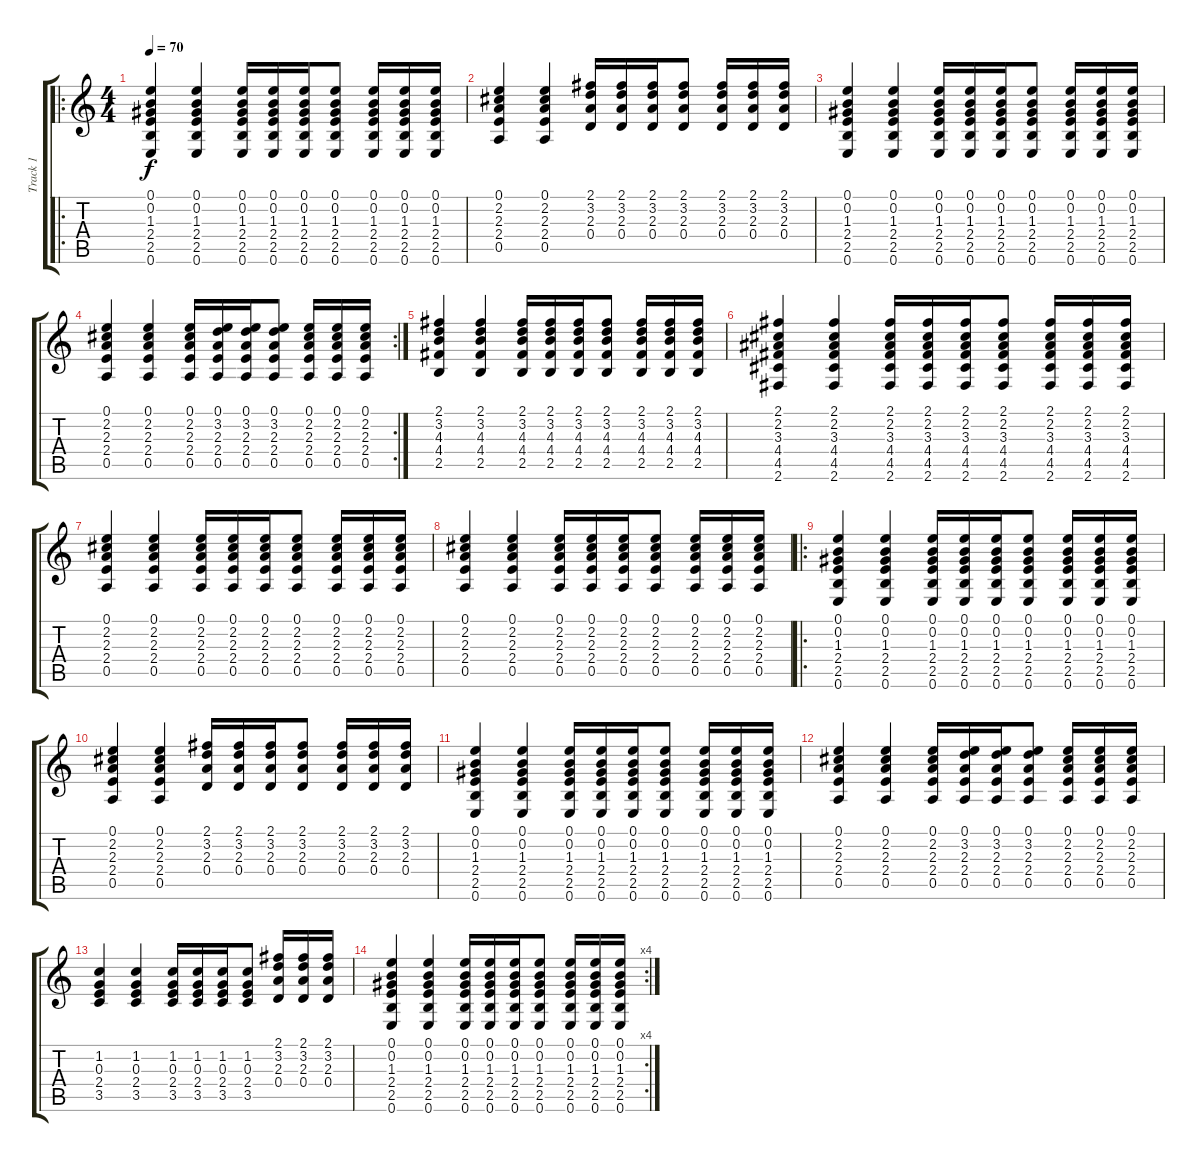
\track ("Track 1" "Track 1") {instrument acousticguitarsteel}
\staff {score tabs}
\tuning (E4 B3 G3 D3 A2 E2) {hide}
\ro
\ts (4 4)
\tempo 70
\clef g2
\ks c
(0.1 0.2 1.3 2.4 2.5 0.6).4{dy f} (0.1 0.2 1.3 2.4 2.5 0.6).4 (0.1 0.2 1.3 2.4 2.5 0.6).16 (0.1 0.2 1.3 2.4 2.5 0.6).16 (0.1 0.2 1.3 2.4 2.5 0.6).16 (0.1 0.2 1.3 2.4 2.5 0.6).8 (0.1 0.2 1.3 2.4 2.5 0.6).16 (0.1 0.2 1.3 2.4 2.5 0.6).16 (0.1 0.2 1.3 2.4 2.5 0.6).16 |
(0.1 2.2 2.3 2.4 0.5).4 (0.1 2.2 2.3 2.4 0.5).4 (2.1 3.2 2.3 0.4).16 (2.1 3.2 2.3 0.4).16 (2.1 3.2 2.3 0.4).16 (2.1 3.2 2.3 0.4).8 (2.1 3.2 2.3 0.4).16 (2.1 3.2 2.3 0.4).16 (2.1 3.2 2.3 0.4).16 |
(0.1 0.2 1.3 2.4 2.5 0.6).4 (0.1 0.2 1.3 2.4 2.5 0.6).4 (0.1 0.2 1.3 2.4 2.5 0.6).16 (0.1 0.2 1.3 2.4 2.5 0.6).16 (0.1 0.2 1.3 2.4 2.5 0.6).16 (0.1 0.2 1.3 2.4 2.5 0.6).8 (0.1 0.2 1.3 2.4 2.5 0.6).16 (0.1 0.2 1.3 2.4 2.5 0.6).16 (0.1 0.2 1.3 2.4 2.5 0.6).16 |
\rc 2
(0.1 2.2 2.3 2.4 0.5).4 (0.1 2.2 2.3 2.4 0.5).4 (0.1 2.2 2.3 2.4 0.5).16 (0.1 3.2 2.3 2.4 0.5).16 (0.1 3.2 2.3 2.4 0.5).16 (0.1 3.2 2.3 2.4 0.5).8 (0.1 2.2 2.3 2.4 0.5).16 (0.1 2.2 2.3 2.4 0.5).16 (0.1 2.2 2.3 2.4 0.5).16 |
(2.1 3.2 4.3 4.4 2.5).4 (2.1 3.2 4.3 4.4 2.5).4 (2.1 3.2 4.3 4.4 2.5).16 (2.1 3.2 4.3 4.4 2.5).16 (2.1 3.2 4.3 4.4 2.5).16 (2.1 3.2 4.3 4.4 2.5).8 (2.1 3.2 4.3 4.4 2.5).16 (2.1 3.2 4.3 4.4 2.5).16 (2.1 3.2 4.3 4.4 2.5).16 |
(2.1 2.2 3.3 4.4 4.5 2.6).4 (2.1 2.2 3.3 4.4 4.5 2.6).4 (2.1 2.2 3.3 4.4 4.5 2.6).16 (2.1 2.2 3.3 4.4 4.5 2.6).16 (2.1 2.2 3.3 4.4 4.5 2.6).16 (2.1 2.2 3.3 4.4 4.5 2.6).8 (2.1 2.2 3.3 4.4 4.5 2.6).16 (2.1 2.2 3.3 4.4 4.5 2.6).16 (2.1 2.2 3.3 4.4 4.5 2.6).16 |
(0.1 2.2 2.3 2.4 0.5).4 (0.1 2.2 2.3 2.4 0.5).4 (0.1 2.2 2.3 2.4 0.5).16 (0.1 2.2 2.3 2.4 0.5).16 (0.1 2.2 2.3 2.4 0.5).16 (0.1 2.2 2.3 2.4 0.5).8 (0.1 2.2 2.3 2.4 0.5).16 (0.1 2.2 2.3 2.4 0.5).16 (0.1 2.2 2.3 2.4 0.5).16 |
(0.1 2.2 2.3 2.4 0.5).4 (0.1 2.2 2.3 2.4 0.5).4 (0.1 2.2 2.3 2.4 0.5).16 (0.1 2.2 2.3 2.4 0.5).16 (0.1 2.2 2.3 2.4 0.5).16 (0.1 2.2 2.3 2.4 0.5).8 (0.1 2.2 2.3 2.4 0.5).16 (0.1 2.2 2.3 2.4 0.5).16 (0.1 2.2 2.3 2.4 0.5).16 |
\ro
(0.1 0.2 1.3 2.4 2.5 0.6).4 (0.1 0.2 1.3 2.4 2.5 0.6).4 (0.1 0.2 1.3 2.4 2.5 0.6).16 (0.1 0.2 1.3 2.4 2.5 0.6).16 (0.1 0.2 1.3 2.4 2.5 0.6).16 (0.1 0.2 1.3 2.4 2.5 0.6).8 (0.1 0.2 1.3 2.4 2.5 0.6).16 (0.1 0.2 1.3 2.4 2.5 0.6).16 (0.1 0.2 1.3 2.4 2.5 0.6).16 |
(0.1 2.2 2.3 2.4 0.5).4 (0.1 2.2 2.3 2.4 0.5).4 (2.1 3.2 2.3 0.4).16 (2.1 3.2 2.3 0.4).16 (2.1 3.2 2.3 0.4).16 (2.1 3.2 2.3 0.4).8 (2.1 3.2 2.3 0.4).16 (2.1 3.2 2.3 0.4).16 (2.1 3.2 2.3 0.4).16 |
(0.1 0.2 1.3 2.4 2.5 0.6).4 (0.1 0.2 1.3 2.4 2.5 0.6).4 (0.1 0.2 1.3 2.4 2.5 0.6).16 (0.1 0.2 1.3 2.4 2.5 0.6).16 (0.1 0.2 1.3 2.4 2.5 0.6).16 (0.1 0.2 1.3 2.4 2.5 0.6).8 (0.1 0.2 1.3 2.4 2.5 0.6).16 (0.1 0.2 1.3 2.4 2.5 0.6).16 (0.1 0.2 1.3 2.4 2.5 0.6).16 |
(0.1 2.2 2.3 2.4 0.5).4 (0.1 2.2 2.3 2.4 0.5).4 (0.1 2.2 2.3 2.4 0.5).16 (0.1 3.2 2.3 2.4 0.5).16 (0.1 3.2 2.3 2.4 0.5).16 (0.1 3.2 2.3 2.4 0.5).8 (0.1 2.2 2.3 2.4 0.5).16 (0.1 2.2 2.3 2.4 0.5).16 (0.1 2.2 2.3 2.4 0.5).16 |
(1.2 0.3 2.4 3.5).4 (1.2 0.3 2.4 3.5).4 (1.2 0.3 2.4 3.5).16 (1.2 0.3 2.4 3.5).16 (1.2 0.3 2.4 3.5).16 (1.2 0.3 2.4 3.5).8 (2.1 3.2 2.3 0.4).16 (2.1 3.2 2.3 0.4).16 (2.1 3.2 2.3 0.4).16 |
\rc 4
(0.1 0.2 1.3 2.4 2.5 0.6).4 (0.1 0.2 1.3 2.4 2.5 0.6).4 (0.1 0.2 1.3 2.4 2.5 0.6).16 (0.1 0.2 1.3 2.4 2.5 0.6).16 (0.1 0.2 1.3 2.4 2.5 0.6).16 (0.1 0.2 1.3 2.4 2.5 0.6).8 (0.1 0.2 1.3 2.4 2.5 0.6).16 (0.1 0.2 1.3 2.4 2.5 0.6).16 (0.1 0.2 1.3 2.4 2.5 0.6).16
